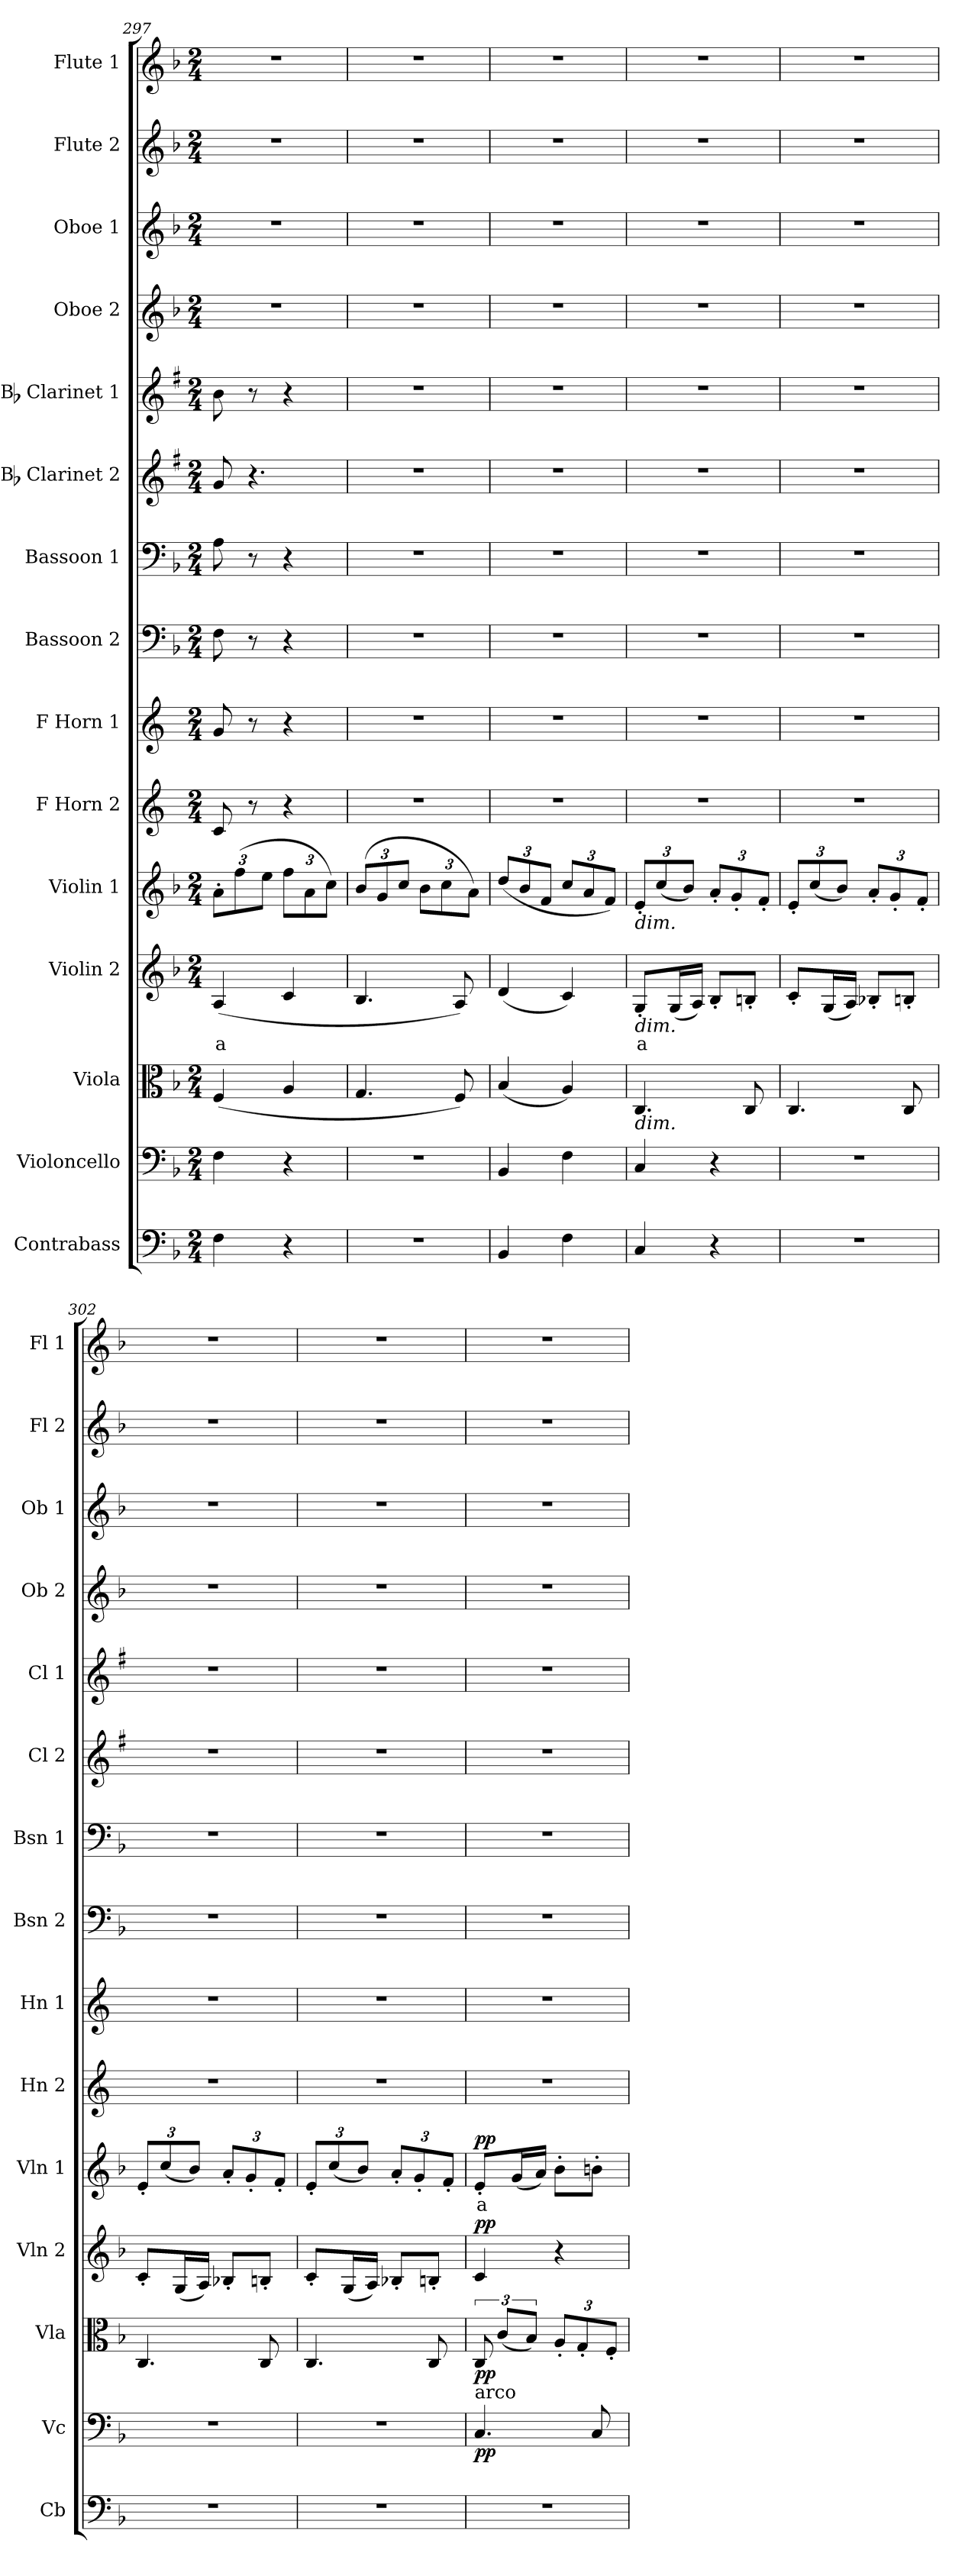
**kern	**kern	**dynam	**kern	**dynam	**kern	**text	**dynam	**kern	**text	**dynam	**kern	**kern	**kern	**kern	**kern	**kern	**kern	**kern	**kern	**kern
*part15	*part14	*part14	*part13	*part13	*part12	*part12	*part12	*part11	*part11	*part11	*part10	*part9	*part8	*part7	*part6	*part5	*part4	*part3	*part2	*part1
*staff15	*staff14	*staff14	*staff13	*staff13	*staff12	*staff12	*staff12	*staff11	*staff11	*staff11	*staff10	*staff9	*staff8	*staff7	*staff6	*staff5	*staff4	*staff3	*staff2	*staff1
*I"Contrabass	*I"Violoncello	*	*I"Viola	*	*I"Violin 2	*	*	*I"Violin 1	*	*	*I"F Horn 2	*I"F Horn 1	*I"Bassoon 2	*I"Bassoon 1	*I"Bb Clarinet 2	*I"Bb Clarinet 1	*I"Oboe 2	*I"Oboe 1	*I"Flute 2	*I"Flute 1
*I'Cb	*I'Vc	*	*I'Vla	*	*I'Vln 2	*	*	*I'Vln 1	*	*	*I'Hn 2	*I'Hn 1	*I'Bsn 2	*I'Bsn 1	*I'Cl 2	*I'Cl 1	*I'Ob 2	*I'Ob 1	*I'Fl 2	*I'Fl 1
!!LO:PB:g=z
*clefF4	*clefF4	*	*clefC3	*	*clefG2	*	*	*clefG2	*	*	*clefG2	*clefG2	*clefF4	*clefF4	*clefG2	*clefG2	*clefG2	*clefG2	*clefG2	*clefG2
*ITrd7c12	*	*	*	*	*	*	*	*	*	*	*ITrd4c7	*ITrd4c7	*	*	*ITrd1c2	*ITrd1c2	*	*	*	*
*k[b-]	*k[b-]	*	*k[b-]	*	*k[b-]	*	*	*k[b-]	*	*	*k[b-]	*k[b-]	*k[b-]	*k[b-]	*k[b-]	*k[b-]	*k[b-]	*k[b-]	*k[b-]	*k[b-]
*M2/4	*M2/4	*	*M2/4	*	*M2/4	*	*	*M2/4	*	*	*M2/4	*M2/4	*M2/4	*M2/4	*M2/4	*M2/4	*M2/4	*M2/4	*M2/4	*M2/4
=297	=297	=297	=297	=297	=297	=297	=297	=297	=297	=297	=297	=297	=297	=297	=297	=297	=297	=297	=297	=297
!	!	!	!	!	!	!LO:LY:b:color=#FF0000	!	!	!	!	!	!	!	!	!	!	!	!	!	!
*	*	*	*	*	*	*	*	*Xbrackettup	*	*	*	*	*	*	*	*	*	*	*	*
4FF\	4F\	.	(4F/	.	(4A/	a	.	12a'\L	.	.	8F/	8c/	8F\	8A\	8f/	8a\	2r	2r	2r	2r
.	.	.	.	.	.	.	.	(12ff\	.	.	.	.	.	.	.	.	.	.	.	.
.	.	.	.	.	.	.	.	.	.	.	8r	8r	8r	8r	4.r	8r	.	.	.	.
.	.	.	.	.	.	.	.	12ee\J	.	.	.	.	.	.	.	.	.	.	.	.
4r	4r	.	4A/	.	4c/	.	.	12ff\L	.	.	4r	4r	4r	4r	.	4r	.	.	.	.
.	.	.	.	.	.	.	.	12a\	.	.	.	.	.	.	.	.	.	.	.	.
.	.	.	.	.	.	.	.	12cc\J)	.	.	.	.	.	.	.	.	.	.	.	.
=298	=298	=298	=298	=298	=298	=298	=298	=298	=298	=298	=298	=298	=298	=298	=298	=298	=298	=298	=298	=298
2r	2r	.	4.G/	.	4.B-/	.	.	(12b-/L	.	.	2r	2r	2r	2r	2r	2r	2r	2r	2r	2r
.	.	.	.	.	.	.	.	12g/	.	.	.	.	.	.	.	.	.	.	.	.
.	.	.	.	.	.	.	.	12cc/J	.	.	.	.	.	.	.	.	.	.	.	.
.	.	.	.	.	.	.	.	12b-\L	.	.	.	.	.	.	.	.	.	.	.	.
.	.	.	.	.	.	.	.	12cc\	.	.	.	.	.	.	.	.	.	.	.	.
.	.	.	8F/)	.	8A/)	.	.	.	.	.	.	.	.	.	.	.	.	.	.	.
.	.	.	.	.	.	.	.	12a\J)	.	.	.	.	.	.	.	.	.	.	.	.
=299	=299	=299	=299	=299	=299	=299	=299	=299	=299	=299	=299	=299	=299	=299	=299	=299	=299	=299	=299	=299
4BBB-/	4BB-/	.	(4B-/	.	(4d/	.	.	(12dd/L	.	.	2r	2r	2r	2r	2r	2r	2r	2r	2r	2r
.	.	.	.	.	.	.	.	12b-/	.	.	.	.	.	.	.	.	.	.	.	.
.	.	.	.	.	.	.	.	12f/J	.	.	.	.	.	.	.	.	.	.	.	.
4FF\	4F\	.	4A/)	.	4c/)	.	.	12cc/L	.	.	.	.	.	.	.	.	.	.	.	.
.	.	.	.	.	.	.	.	12a/	.	.	.	.	.	.	.	.	.	.	.	.
.	.	.	.	.	.	.	.	12f/J)	.	.	.	.	.	.	.	.	.	.	.	.
=300	=300	=300	=300	=300	=300	=300	=300	=300	=300	=300	=300	=300	=300	=300	=300	=300	=300	=300	=300	=300
!	!	!	!	!	!	!	!	!LO:TX:b:i:t=dim.	!	!	!	!	!	!	!	!	!	!	!	!
!	!	!	!	!	!LO:TX:b:i:t=dim.	!	!	!	!	!	!	!	!	!	!	!	!	!	!	!
!	!	!	!LO:TX:b:i:t=dim.	!	!	!	!	!	!	!	!	!	!	!	!	!	!	!	!	!
!	!	!	!	!	!	!LO:LY:b:color=#FF0000	!	!	!	!	!	!	!	!	!	!	!	!	!	!
4CC/	4C/	.	4.C/	.	8G'/L	a	.	12e'/L	.	.	2r	2r	2r	2r	2r	2r	2r	2r	2r	2r
.	.	.	.	.	.	.	.	(12cc/	.	.	.	.	.	.	.	.	.	.	.	.
.	.	.	.	.	(16G/L	.	.	.	.	.	.	.	.	.	.	.	.	.	.	.
.	.	.	.	.	.	.	.	12b-/J)	.	.	.	.	.	.	.	.	.	.	.	.
.	.	.	.	.	16A/JJ)	.	.	.	.	.	.	.	.	.	.	.	.	.	.	.
4r	4r	.	.	.	8B-'/L	.	.	12a'/L	.	.	.	.	.	.	.	.	.	.	.	.
.	.	.	.	.	.	.	.	12g'/	.	.	.	.	.	.	.	.	.	.	.	.
.	.	.	8C/	.	8Bn'/J	.	.	.	.	.	.	.	.	.	.	.	.	.	.	.
.	.	.	.	.	.	.	.	12f'/J	.	.	.	.	.	.	.	.	.	.	.	.
=301	=301	=301	=301	=301	=301	=301	=301	=301	=301	=301	=301	=301	=301	=301	=301	=301	=301	=301	=301	=301
2r	2r	.	4.C/	.	8c'/L	.	.	12e'/L	.	.	2r	2r	2r	2r	2r	2r	2r	2r	2r	2r
.	.	.	.	.	.	.	.	(12cc/	.	.	.	.	.	.	.	.	.	.	.	.
.	.	.	.	.	(16G/L	.	.	.	.	.	.	.	.	.	.	.	.	.	.	.
.	.	.	.	.	.	.	.	12b-/J)	.	.	.	.	.	.	.	.	.	.	.	.
.	.	.	.	.	16A/JJ)	.	.	.	.	.	.	.	.	.	.	.	.	.	.	.
.	.	.	.	.	8B-X'/L	.	.	12a'/L	.	.	.	.	.	.	.	.	.	.	.	.
.	.	.	.	.	.	.	.	12g'/	.	.	.	.	.	.	.	.	.	.	.	.
.	.	.	8C/	.	8Bn'/J	.	.	.	.	.	.	.	.	.	.	.	.	.	.	.
.	.	.	.	.	.	.	.	12f'/J	.	.	.	.	.	.	.	.	.	.	.	.
=302	=302	=302	=302	=302	=302	=302	=302	=302	=302	=302	=302	=302	=302	=302	=302	=302	=302	=302	=302	=302
2r	2r	.	4.C/	.	8c'/L	.	.	12e'/L	.	.	2r	2r	2r	2r	2r	2r	2r	2r	2r	2r
.	.	.	.	.	.	.	.	(12cc/	.	.	.	.	.	.	.	.	.	.	.	.
.	.	.	.	.	(16G/L	.	.	.	.	.	.	.	.	.	.	.	.	.	.	.
.	.	.	.	.	.	.	.	12b-/J)	.	.	.	.	.	.	.	.	.	.	.	.
.	.	.	.	.	16A/JJ)	.	.	.	.	.	.	.	.	.	.	.	.	.	.	.
.	.	.	.	.	8B-X'/L	.	.	12a'/L	.	.	.	.	.	.	.	.	.	.	.	.
.	.	.	.	.	.	.	.	12g'/	.	.	.	.	.	.	.	.	.	.	.	.
.	.	.	8C/	.	8Bn'/J	.	.	.	.	.	.	.	.	.	.	.	.	.	.	.
.	.	.	.	.	.	.	.	12f'/J	.	.	.	.	.	.	.	.	.	.	.	.
=303	=303	=303	=303	=303	=303	=303	=303	=303	=303	=303	=303	=303	=303	=303	=303	=303	=303	=303	=303	=303
2r	2r	.	4.C/	.	8c'/L	.	.	12e'/L	.	.	2r	2r	2r	2r	2r	2r	2r	2r	2r	2r
.	.	.	.	.	.	.	.	(12cc/	.	.	.	.	.	.	.	.	.	.	.	.
.	.	.	.	.	(16G/L	.	.	.	.	.	.	.	.	.	.	.	.	.	.	.
.	.	.	.	.	.	.	.	12b-/J)	.	.	.	.	.	.	.	.	.	.	.	.
.	.	.	.	.	16A/JJ)	.	.	.	.	.	.	.	.	.	.	.	.	.	.	.
.	.	.	.	.	8B-X'/L	.	.	12a'/L	.	.	.	.	.	.	.	.	.	.	.	.
.	.	.	.	.	.	.	.	12g'/	.	.	.	.	.	.	.	.	.	.	.	.
.	.	.	8C/	.	8Bn'/J	.	.	.	.	.	.	.	.	.	.	.	.	.	.	.
.	.	.	.	.	.	.	.	12f'/J	.	.	.	.	.	.	.	.	.	.	.	.
=304	=304	=304	=304	=304	=304	=304	=304	=304	=304	=304	=304	=304	=304	=304	=304	=304	=304	=304	=304	=304
!	!LO:TX:a:t=arco	!	!	!	!	!	!	!	!	!	!	!	!	!	!	!	!	!	!	!
!	!	!LO:DY:b	!	!LO:DY:b	!	!	!LO:DY:b	!	!LO:LY:b:color=#FF0000	!LO:DY:b	!	!	!	!	!	!	!	!	!	!
2r	4.C/	pp	12C/	pp	4c/	.	pp	8e'/L	a	pp	2r	2r	2r	2r	2r	2r	2r	2r	2r	2r
.	.	.	(12c/L	.	.	.	.	.	.	.	.	.	.	.	.	.	.	.	.	.
.	.	.	.	.	.	.	.	(16g/L	.	.	.	.	.	.	.	.	.	.	.	.
.	.	.	12B-/J)	.	.	.	.	.	.	.	.	.	.	.	.	.	.	.	.	.
.	.	.	.	.	.	.	.	16a/JJ)	.	.	.	.	.	.	.	.	.	.	.	.
*	*	*	*Xbrackettup	*	*	*	*	*	*	*	*	*	*	*	*	*	*	*	*	*
.	.	.	12A'/L	.	4r	.	.	8b-'\L	.	.	.	.	.	.	.	.	.	.	.	.
.	.	.	12G'/	.	.	.	.	.	.	.	.	.	.	.	.	.	.	.	.	.
.	8C/	.	.	.	.	.	.	8bn'\J	.	.	.	.	.	.	.	.	.	.	.	.
.	.	.	12F'/J	.	.	.	.	.	.	.	.	.	.	.	.	.	.	.	.	.
=	=	=	=	=	=	=	=	=	=	=	=	=	=	=	=	=	=	=	=	=
*-	*-	*-	*-	*-	*-	*-	*-	*-	*-	*-	*-	*-	*-	*-	*-	*-	*-	*-	*-	*-
